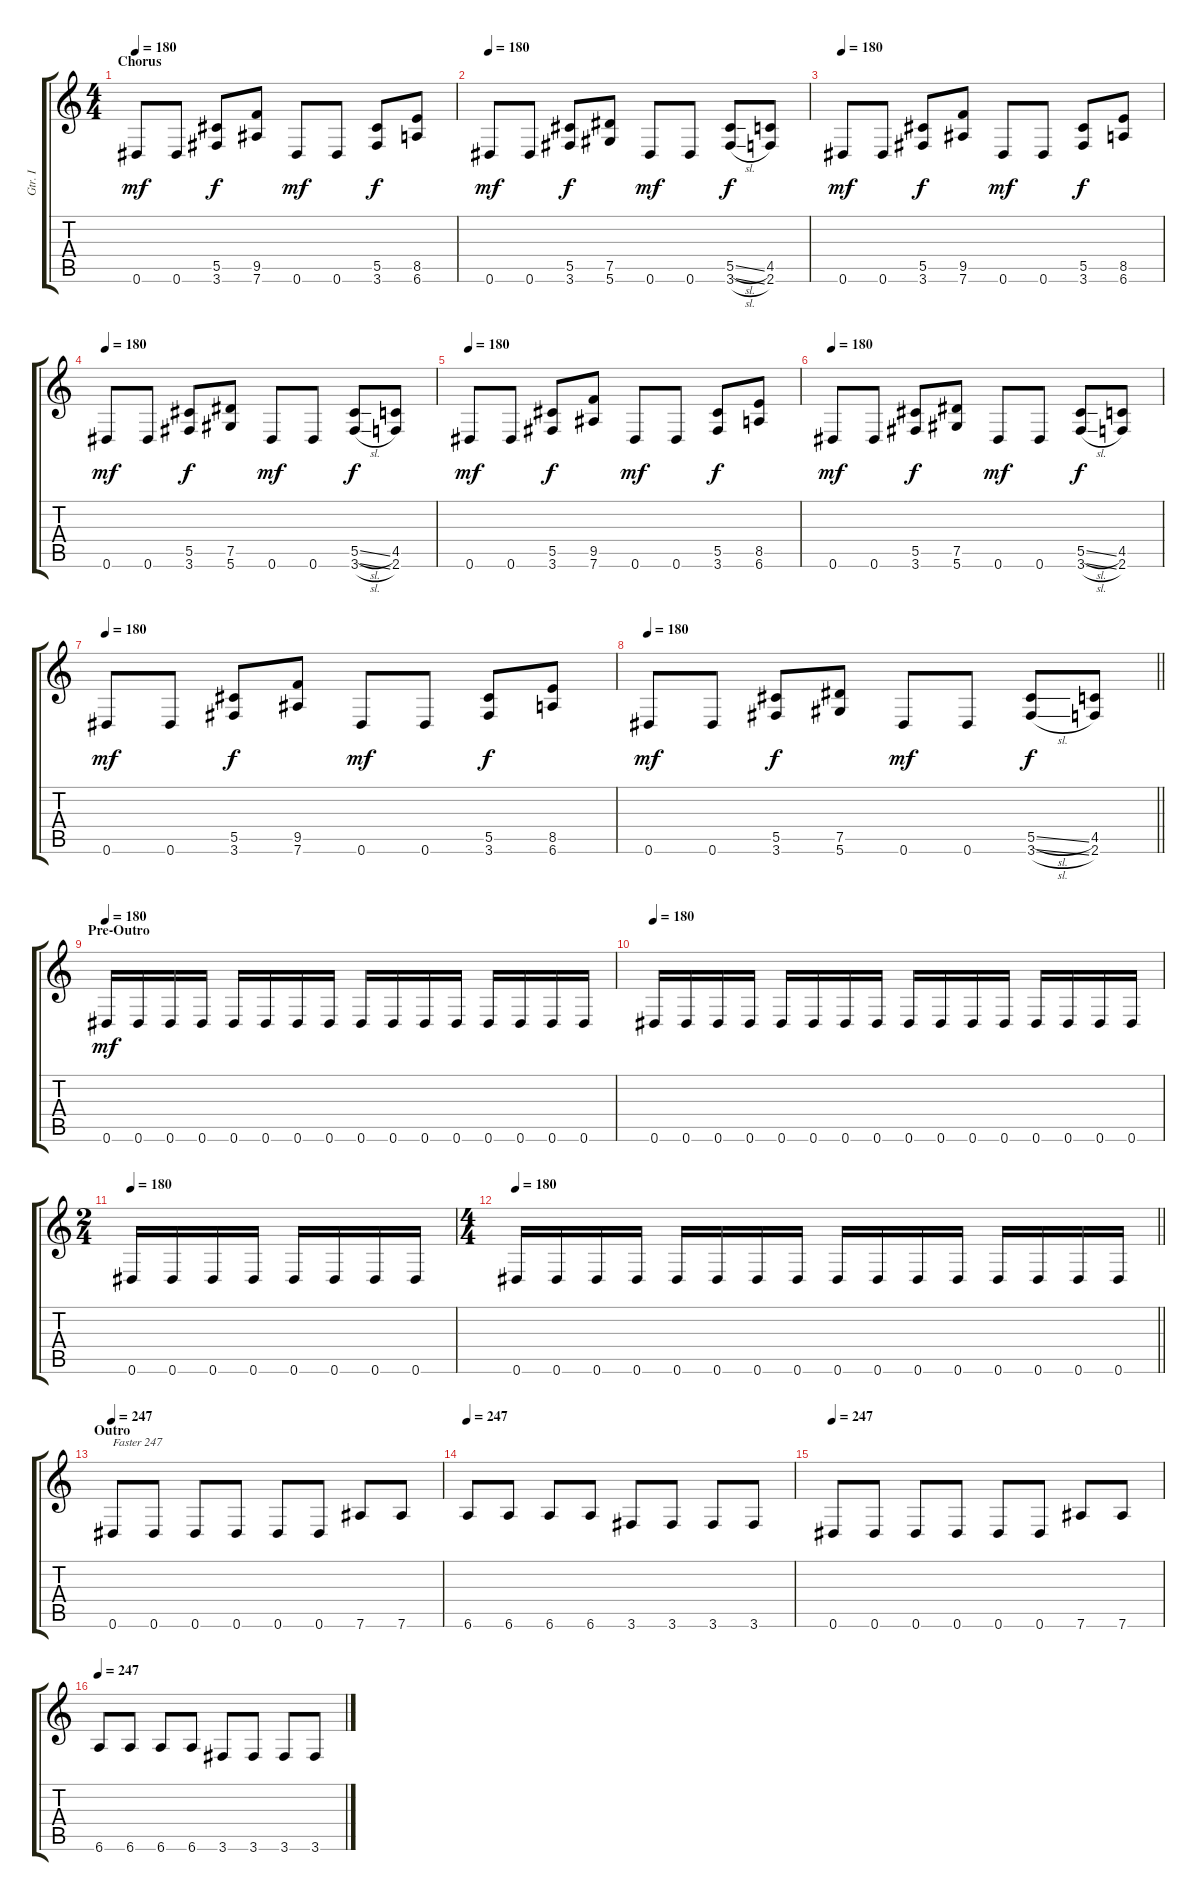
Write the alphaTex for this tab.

\track ("Gtr. I" "Gtr. I") {instrument overdrivenguitar}
\staff {score tabs}
\tuning (Eb4 Bb3 Gb3 Db3 Ab2 Eb2) {hide}
\ts (4 4)
\section ("" "Chorus")
\tempo 180
\clef g2
\ks c
0.6.8{dy mf} 0.6.8 (5.5 3.6).8{dy f} (9.5 7.6).8 0.6.8{dy mf} 0.6.8 (5.5 3.6).8{dy f} (8.5 6.6).8 |
\tempo 180
0.6.8{dy mf} 0.6.8 (5.5 3.6).8{dy f} (7.5 5.6).8 0.6.8{dy mf} 0.6.8 (5.5{sl} 3.6{sl}).8{dy f} (4.5 2.6).8 |
\tempo 180
0.6.8{dy mf} 0.6.8 (5.5 3.6).8{dy f} (9.5 7.6).8 0.6.8{dy mf} 0.6.8 (5.5 3.6).8{dy f} (8.5 6.6).8 |
\tempo 180
0.6.8{dy mf} 0.6.8 (5.5 3.6).8{dy f} (7.5 5.6).8 0.6.8{dy mf} 0.6.8 (5.5{sl} 3.6{sl}).8{dy f} (4.5 2.6).8 |
\tempo 180
0.6.8{dy mf} 0.6.8 (5.5 3.6).8{dy f} (9.5 7.6).8 0.6.8{dy mf} 0.6.8 (5.5 3.6).8{dy f} (8.5 6.6).8 |
\tempo 180
0.6.8{dy mf} 0.6.8 (5.5 3.6).8{dy f} (7.5 5.6).8 0.6.8{dy mf} 0.6.8 (5.5{sl} 3.6{sl}).8{dy f} (4.5 2.6).8 |
\tempo 180
0.6.8{dy mf} 0.6.8 (5.5 3.6).8{dy f} (9.5 7.6).8 0.6.8{dy mf} 0.6.8 (5.5 3.6).8{dy f} (8.5 6.6).8 |
\tempo 180
\barLineRight lightlight
0.6.8{dy mf} 0.6.8 (5.5 3.6).8{dy f} (7.5 5.6).8 0.6.8{dy mf} 0.6.8 (5.5{sl} 3.6{sl}).8{dy f} (4.5 2.6).8 |
\section ("" "Pre-Outro")
\tempo 180
0.6.16{dy mf} 0.6.16 0.6.16 0.6.16 0.6.16 0.6.16 0.6.16 0.6.16 0.6.16 0.6.16 0.6.16 0.6.16 0.6.16 0.6.16 0.6.16 0.6.16 |
\tempo 180
0.6.16 0.6.16 0.6.16 0.6.16 0.6.16 0.6.16 0.6.16 0.6.16 0.6.16 0.6.16 0.6.16 0.6.16 0.6.16 0.6.16 0.6.16 0.6.16 |
\ts (2 4)
\tempo 180
0.6.16 0.6.16 0.6.16 0.6.16 0.6.16 0.6.16 0.6.16 0.6.16 |
\ts (4 4)
\tempo 180
\barLineRight lightlight
0.6.16 0.6.16 0.6.16 0.6.16 0.6.16 0.6.16 0.6.16 0.6.16 0.6.16 0.6.16 0.6.16 0.6.16 0.6.16 0.6.16 0.6.16 0.6.16 |
\section ("" "Outro")
\tempo 247
0.6.8{txt "Faster 247"} 0.6.8 0.6.8 0.6.8 0.6.8 0.6.8 7.6.8 7.6.8 |
\tempo 247
6.6.8 6.6.8 6.6.8 6.6.8 3.6.8 3.6.8 3.6.8 3.6.8 |
\tempo 247
0.6.8 0.6.8 0.6.8 0.6.8 0.6.8 0.6.8 7.6.8 7.6.8 |
\tempo 247
6.6.8 6.6.8 6.6.8 6.6.8 3.6.8 3.6.8 3.6.8 3.6.8
